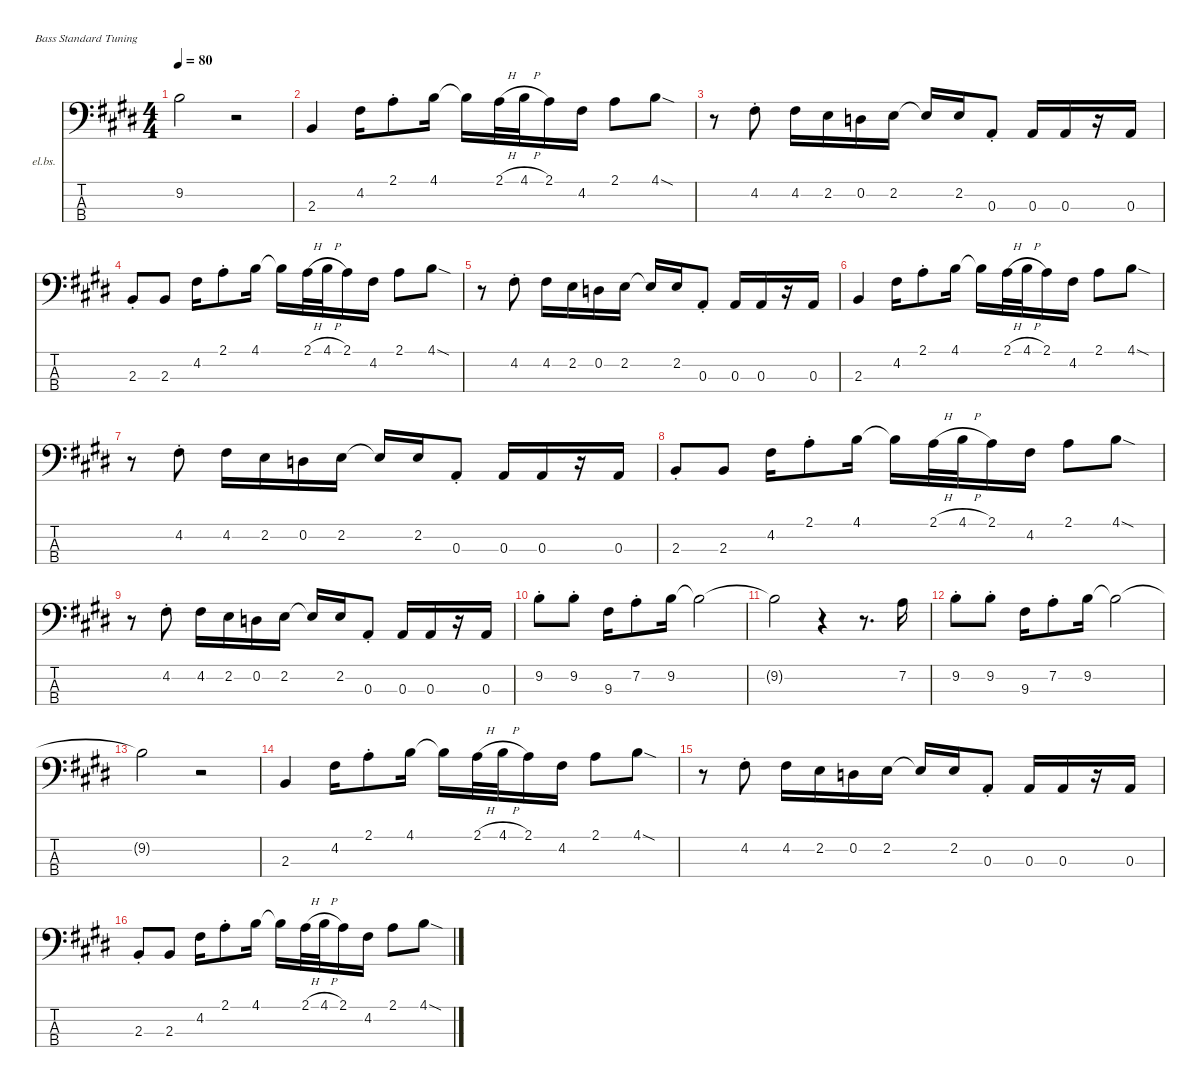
\defaultSystemsLayout 4
\hideDynamics
\bracketExtendMode nobrackets
\firstSystemTrackNameOrientation horizontal
\otherSystemsTrackNameOrientation horizontal
\track ("Electric Bass" "el.bs.") {instrument electricbassfinger}
\staff {score tabs}
\tuning (G2 D2 A1 E1)
\ts (4 4)
\tempo 80
\clef f4
\ks e
9.2{t acc forcenatural}.2{dy mf beam Down} r.2{beam Down} |
2.3{acc forcenatural}.4{beam Up} 4.2{acc #}.16{beam Down} 2.1{st acc forcenatural}.8{beam Down} 4.1{acc forcenatural}.16{beam Down} 4.1{t acc forcenatural}.16{beam Down} 2.1{h acc forcenatural}.32{beam Down} 4.1{h acc forcenatural}.32{beam Down} 2.1{acc forcenatural}.16{beam Down} 4.2{acc #}.16{beam Down} 2.1{acc forcenatural}.8{beam Down} 4.1{sod acc forcenatural}.8{beam Down} |
r.8{beam Down} 4.2{st acc #}.8{beam Down} 4.2{acc #}.16{beam Down} 2.2{acc forcenatural}.16{beam Down} 0.2{acc forcenatural}.16{beam Down} 2.2{acc forcenatural}.16{beam Down} 2.2{t acc forcenatural}.16{beam Up} 2.2{acc forcenatural}.16{beam Up} 0.3{st acc forcenatural}.8{beam Up} 0.3{acc forcenatural}.16{beam Up} 0.3{acc forcenatural}.16{beam Up} r.16{beam Up} 0.3{acc forcenatural}.16{beam Up} |
2.3{st acc forcenatural}.8{beam Up} 2.3{acc forcenatural}.8{beam Up} 4.2{acc #}.16{beam Down} 2.1{st acc forcenatural}.8{beam Down} 4.1{acc forcenatural}.16{beam Down} 4.1{t acc forcenatural}.16{beam Down} 2.1{h acc forcenatural}.32{beam Down} 4.1{h acc forcenatural}.32{beam Down} 2.1{acc forcenatural}.16{beam Down} 4.2{acc #}.16{beam Down} 2.1{acc forcenatural}.8{beam Down} 4.1{sod acc forcenatural}.8{beam Down} |
r.8{beam Down} 4.2{st acc #}.8{beam Down} 4.2{acc #}.16{beam Down} 2.2{acc forcenatural}.16{beam Down} 0.2{acc forcenatural}.16{beam Down} 2.2{acc forcenatural}.16{beam Down} 2.2{t acc forcenatural}.16{beam Up} 2.2{acc forcenatural}.16{beam Up} 0.3{st acc forcenatural}.8{beam Up} 0.3{acc forcenatural}.16{beam Up} 0.3{acc forcenatural}.16{beam Up} r.16{beam Up} 0.3{acc forcenatural}.16{beam Up} |
2.3{acc forcenatural}.4{beam Up} 4.2{acc #}.16{beam Down} 2.1{st acc forcenatural}.8{beam Down} 4.1{acc forcenatural}.16{beam Down} 4.1{t acc forcenatural}.16{beam Down} 2.1{h acc forcenatural}.32{beam Down} 4.1{h acc forcenatural}.32{beam Down} 2.1{acc forcenatural}.16{beam Down} 4.2{acc #}.16{beam Down} 2.1{acc forcenatural}.8{beam Down} 4.1{sod acc forcenatural}.8{beam Down} |
r.8{beam Down} 4.2{st acc #}.8{beam Down} 4.2{acc #}.16{beam Down} 2.2{acc forcenatural}.16{beam Down} 0.2{acc forcenatural}.16{beam Down} 2.2{acc forcenatural}.16{beam Down} 2.2{t acc forcenatural}.16{beam Up} 2.2{acc forcenatural}.16{beam Up} 0.3{st acc forcenatural}.8{beam Up} 0.3{acc forcenatural}.16{beam Up} 0.3{acc forcenatural}.16{beam Up} r.16{beam Up} 0.3{acc forcenatural}.16{beam Up} |
2.3{st acc forcenatural}.8{beam Up} 2.3{acc forcenatural}.8{beam Up} 4.2{acc #}.16{beam Down} 2.1{st acc forcenatural}.8{beam Down} 4.1{acc forcenatural}.16{beam Down} 4.1{t acc forcenatural}.16{beam Down} 2.1{h acc forcenatural}.32{beam Down} 4.1{h acc forcenatural}.32{beam Down} 2.1{acc forcenatural}.16{beam Down} 4.2{acc #}.16{beam Down} 2.1{acc forcenatural}.8{beam Down} 4.1{sod acc forcenatural}.8{beam Down} |
r.8{beam Down} 4.2{st acc #}.8{beam Down} 4.2{acc #}.16{beam Down} 2.2{acc forcenatural}.16{beam Down} 0.2{acc forcenatural}.16{beam Down} 2.2{acc forcenatural}.16{beam Down} 2.2{t acc forcenatural}.16{beam Up} 2.2{acc forcenatural}.16{beam Up} 0.3{st acc forcenatural}.8{beam Up} 0.3{acc forcenatural}.16{beam Up} 0.3{acc forcenatural}.16{beam Up} r.16{beam Up} 0.3{acc forcenatural}.16{beam Up} |
9.2{st acc forcenatural}.8{beam Down} 9.2{st acc forcenatural}.8{beam Down} 9.3{acc #}.16{beam Down} 7.2{st acc forcenatural}.8{beam Down} 9.2{acc forcenatural}.16{beam Down} 9.2{t acc forcenatural}.2{beam Down} |
9.2{t acc forcenatural}.2{beam Down} r.4{beam Down} r.8{d beam Down} 7.2{acc forcenatural}.16{beam Down} |
9.2{st acc forcenatural}.8{beam Down} 9.2{st acc forcenatural}.8{beam Down} 9.3{acc #}.16{beam Down} 7.2{st acc forcenatural}.8{beam Down} 9.2{acc forcenatural}.16{beam Down} 9.2{t acc forcenatural}.2{beam Down} |
9.2{t acc forcenatural}.2{beam Down} r.2{beam Down} |
2.3{acc forcenatural}.4{beam Up} 4.2{acc #}.16{beam Down} 2.1{st acc forcenatural}.8{beam Down} 4.1{acc forcenatural}.16{beam Down} 4.1{t acc forcenatural}.16{beam Down} 2.1{h acc forcenatural}.32{beam Down} 4.1{h acc forcenatural}.32{beam Down} 2.1{acc forcenatural}.16{beam Down} 4.2{acc #}.16{beam Down} 2.1{acc forcenatural}.8{beam Down} 4.1{sod acc forcenatural}.8{beam Down} |
r.8{beam Down} 4.2{st acc #}.8{beam Down} 4.2{acc #}.16{beam Down} 2.2{acc forcenatural}.16{beam Down} 0.2{acc forcenatural}.16{beam Down} 2.2{acc forcenatural}.16{beam Down} 2.2{t acc forcenatural}.16{beam Up} 2.2{acc forcenatural}.16{beam Up} 0.3{st acc forcenatural}.8{beam Up} 0.3{acc forcenatural}.16{beam Up} 0.3{acc forcenatural}.16{beam Up} r.16{beam Up} 0.3{acc forcenatural}.16{beam Up} |
2.3{st acc forcenatural}.8{beam Up} 2.3{acc forcenatural}.8{beam Up} 4.2{acc #}.16{beam Down} 2.1{st acc forcenatural}.8{beam Down} 4.1{acc forcenatural}.16{beam Down} 4.1{t acc forcenatural}.16{beam Down} 2.1{h acc forcenatural}.32{beam Down} 4.1{h acc forcenatural}.32{beam Down} 2.1{acc forcenatural}.16{beam Down} 4.2{acc #}.16{beam Down} 2.1{acc forcenatural}.8{beam Down} 4.1{sod acc forcenatural}.8{beam Down}
